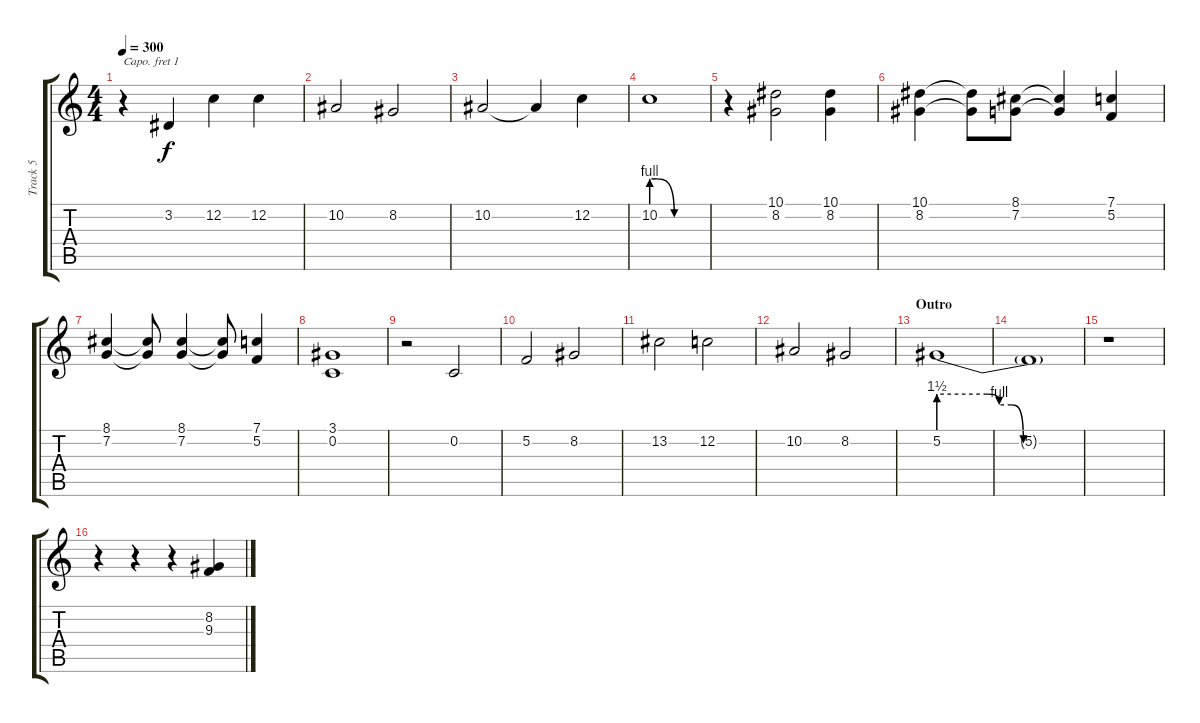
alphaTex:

\track ("Track 5" "Track 5") {instrument trumpet}
\staff {score tabs}
\capo 1
\tuning (E4 B3 G3 D3 A2 E2) {hide}
\ts (4 4)
\tempo 300
\clef g2
\ks c
r.4{dy f} 3.2.4 12.2.4 12.2.4 |
10.2.2 8.2.2 |
10.2.2 10.2{t}.4 12.2.4 |
10.2{be (custom 0 4 5 4 25 0 60 0)}.1 |
r.4 (10.1 8.2).2 (10.1 8.2).4 |
(10.1 8.2).4 (10.1{t} 8.2{t}).8 (8.1 7.2).8 (8.1{t} 7.2{t}).4 (7.1 5.2).4 |
(8.1 7.2).4 (8.1{t} 7.2{t}).8 (8.1 7.2).4 (8.1{t} 7.2{t}).8 (7.1 5.2).4 |
(3.1 0.2).1 |
r.2 0.2.2 |
5.2.2 8.2.2 |
13.2.2 12.2.2 |
10.2.2 8.2.2 |
\section ("" "Outro")
5.2{be (custom 0 6 20 6 25 4 30 4 35 0 60 0)}.1 |
5.2{t}.1 |
r.1 |
r.4 r.4 r.4 (8.2 9.3).4
